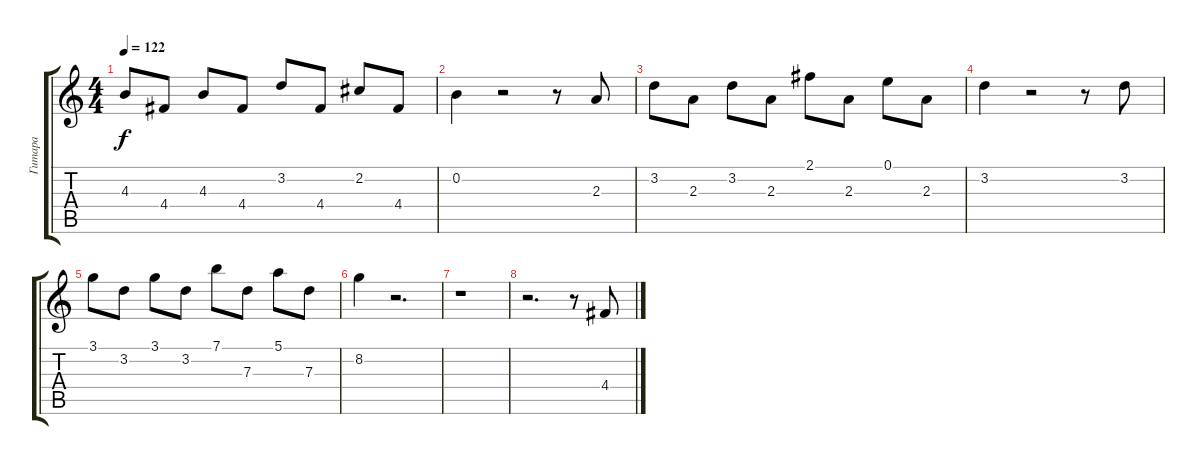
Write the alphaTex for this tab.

\track ("Гитара" "Гитара") {instrument electricguitarclean}
\staff {score tabs}
\tuning (E4 B3 G3 D3 A2 E2) {hide}
\ts (4 4)
\tempo 122
\clef g2
\ks c
4.3.8{dy f volume 10} 4.4.8{volume 10} 4.3.8{volume 10} 4.4.8{volume 10} 3.2.8{volume 9} 4.4.8{volume 9} 2.2.8{volume 9} 4.4.8{volume 9} |
0.2.4{volume 9} r.2 r.8 2.3.8{volume 8} |
3.2.8{volume 8} 2.3.8{volume 7} 3.2.8{volume 7} 2.3.8{volume 7} 2.1.8{volume 7} 2.3.8{volume 7} 0.1.8{volume 7} 2.3.8{volume 6} |
3.2.4{volume 6} r.2 r.8 3.2.8{volume 5} |
3.1.8{volume 5} 3.2.8{volume 5} 3.1.8{volume 5} 3.2.8{volume 5} 7.1.8{volume 4} 7.3.8{volume 4} 5.1.8{volume 4} 7.3.8{volume 4} |
8.2.4{volume 4} r.2{d} |
r.1 |
r.2{d} r.8 4.4.8{volume 0}
